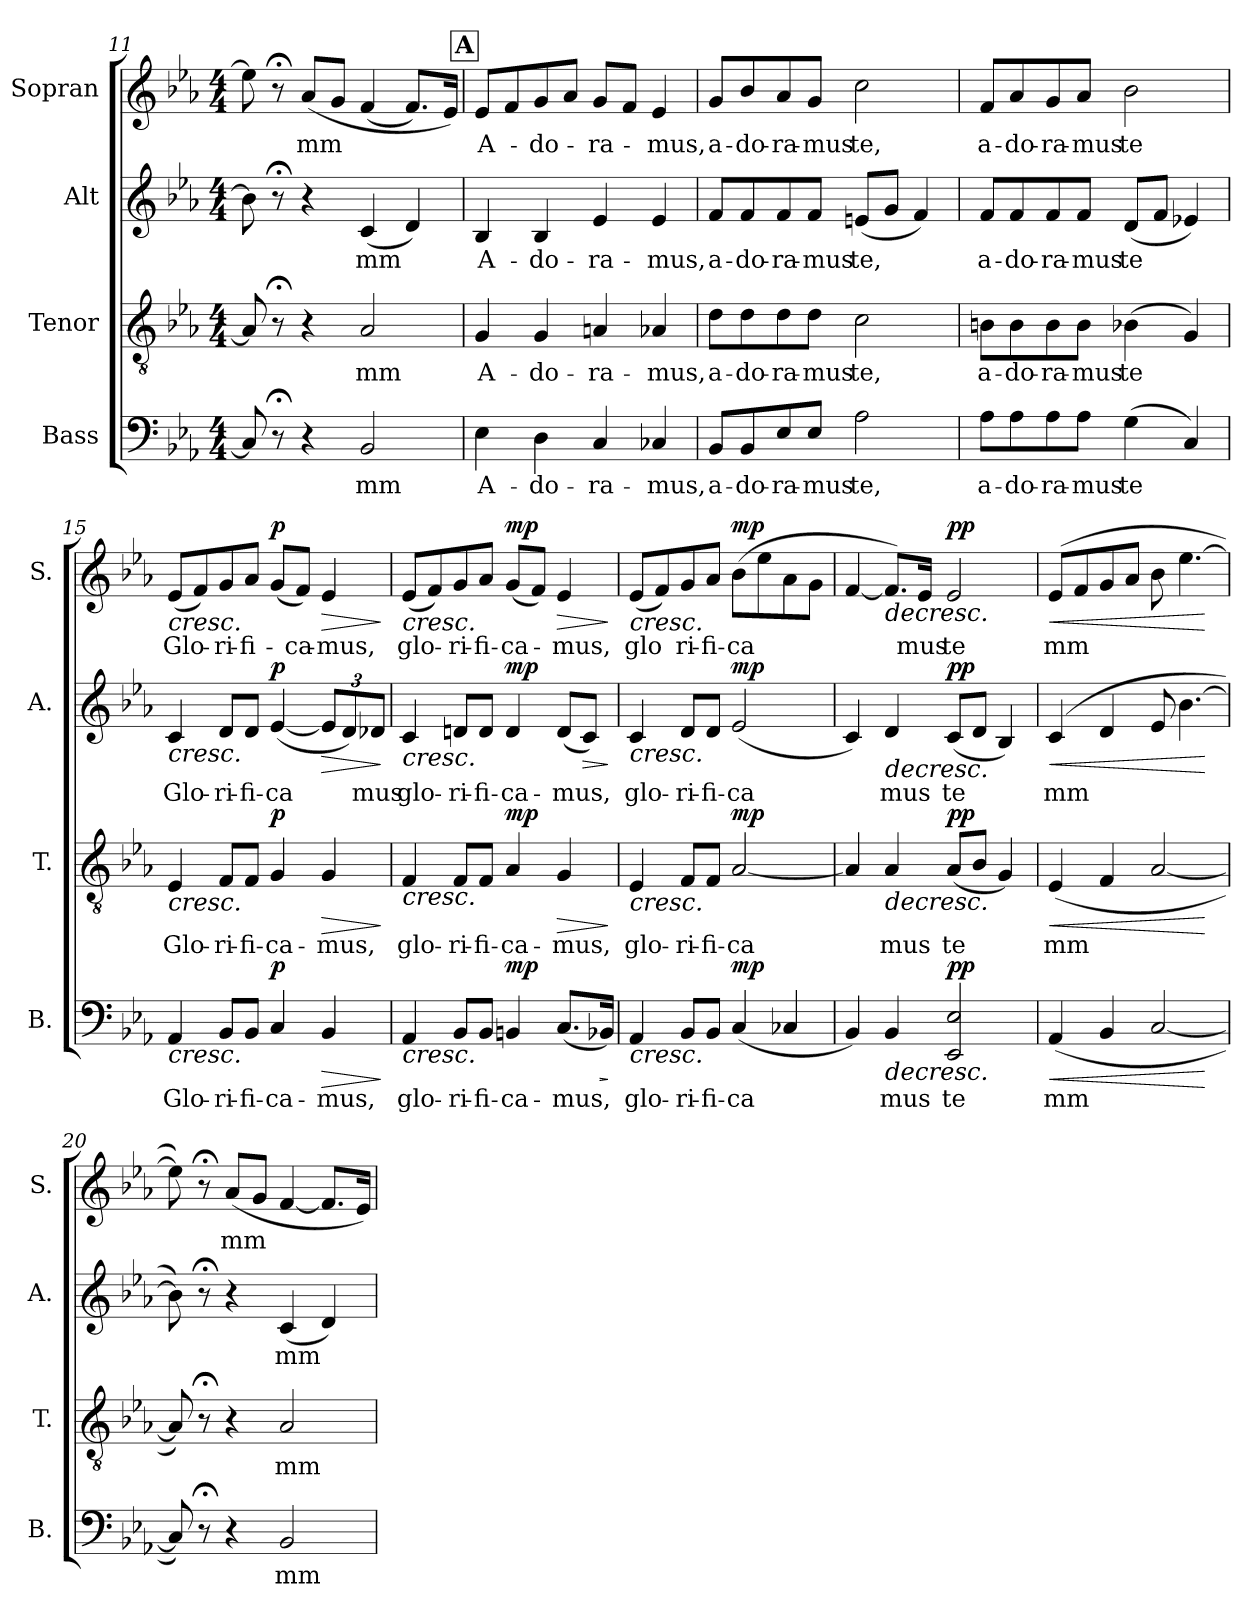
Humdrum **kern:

**kern	**text	**dynam	**kern	**text	**dynam	**kern	**text	**dynam	**kern	**text	**dynam
*part4	*part4	*part4	*part3	*part3	*part3	*part2	*part2	*part2	*part1	*part1	*part1
*staff4	*staff4	*staff4	*staff3	*staff3	*staff3	*staff2	*staff2	*staff2	*staff1	*staff1	*staff1
*I"Bass	*	*	*I"Tenor	*	*	*I"Alt	*	*	*I"Sopran	*	*
*I'B.	*	*	*I'T.	*	*	*I'A.	*	*	*I'S.	*	*
*clefF4	*	*	*clefGv2	*	*	*clefG2	*	*	*clefG2	*	*
*k[b-e-a-]	*	*	*k[b-e-a-]	*	*	*k[b-e-a-]	*	*	*k[b-e-a-]	*	*
*M4/4	*	*	*M4/4	*	*	*M4/4	*	*	*M4/4	*	*
=11	=11	=11	=11	=11	=11	=11	=11	=11	=11	=11	=11
8C/]	.	.	8A-/]	.	.	8b-\]	.	.	8ee-\]	.	.
8r;<	.	.	8r;<	.	.	8r;<	.	.	8r;<	.	.
!	!	!	!	!	!	!	!	!	!	!LO:LY:b	!
4r	.	.	4r	.	.	4r	.	.	(8a-/L	mm	.
.	.	.	.	.	.	.	.	.	8g/J	.	.
!	!LO:LY:b	!	!	!LO:LY:b	!	!	!LO:LY:b	!	!	!	!
2BB-/	mm	.	2A-/	mm	.	(4c/	mm	.	(4f/	.	.
.	.	.	.	.	.	4d/)	.	.	8.f/L)	.	.
.	.	.	.	.	.	.	.	.	16e-/Jk)	.	.
!!LO:REH:place=s1:a:B:fs=14:t=A
=12	=12	=12	=12	=12	=12	=12	=12	=12	=12	=12	=12
!	!LO:LY:b	!	!	!LO:LY:b	!	!	!LO:LY:b	!	!	!LO:LY:b	!
4E-\	A-	.	4G/	A-	.	4B-/	A-	.	8e-/L	A-	.
.	.	.	.	.	.	.	.	.	8f/	.	.
!	!LO:LY:b	!	!	!LO:LY:b	!	!	!LO:LY:b	!	!	!LO:LY:b	!
4D\	-do-	.	4G/	-do-	.	4B-/	-do-	.	8g/	-do-	.
.	.	.	.	.	.	.	.	.	8a-/J	.	.
!	!LO:LY:b	!	!	!LO:LY:b	!	!	!LO:LY:b	!	!	!LO:LY:b	!
4C/	-ra-	.	4An/	-ra-	.	4e-/	-ra-	.	8g/L	-ra-	.
.	.	.	.	.	.	.	.	.	8f/J	.	.
!	!LO:LY:b	!	!	!LO:LY:b	!	!	!LO:LY:b	!	!	!LO:LY:b	!
4C-X/	-mus,	.	4A-X/	-mus,	.	4e-/	-mus,	.	4e-/	-mus,	.
!!LO:PB:g=z
=13	=13	=13	=13	=13	=13	=13	=13	=13	=13	=13	=13
!	!LO:LY:b	!	!	!LO:LY:b	!	!	!LO:LY:b	!	!	!LO:LY:b	!
8BB-/L	a-	.	8d\L	a-	.	8f/L	a-	.	8g/L	a-	.
!	!LO:LY:b	!	!	!LO:LY:b	!	!	!LO:LY:b	!	!	!LO:LY:b	!
8BB-/	-do-	.	8d\	-do-	.	8f/	-do-	.	8b-/	-do-	.
!	!LO:LY:b	!	!	!LO:LY:b	!	!	!LO:LY:b	!	!	!LO:LY:b	!
8E-/	-ra-	.	8d\	-ra-	.	8f/	-ra-	.	8a-/	-ra-	.
!	!LO:LY:b	!	!	!LO:LY:b	!	!	!LO:LY:b	!	!	!LO:LY:b	!
8E-/J	-mus	.	8d\J	-mus	.	8f/J	-mus	.	8g/J	-mus	.
!	!LO:LY:b	!	!	!LO:LY:b	!	!	!LO:LY:b	!	!	!LO:LY:b	!
2A-\	te,	.	2c\	te,	.	(8en/L	te,	.	2cc\	te,	.
.	.	.	.	.	.	8g/J	.	.	.	.	.
.	.	.	.	.	.	4f/)	.	.	.	.	.
=14	=14	=14	=14	=14	=14	=14	=14	=14	=14	=14	=14
!	!LO:LY:b	!	!	!LO:LY:b	!	!	!LO:LY:b	!	!	!LO:LY:b	!
8A-\L	a-	.	8Bn\L	a-	.	8f/L	a-	.	8f/L	a-	.
!	!LO:LY:b	!	!	!LO:LY:b	!	!	!LO:LY:b	!	!	!LO:LY:b	!
8A-\	-do-	.	8B\	-do-	.	8f/	-do-	.	8a-/	-do-	.
!	!LO:LY:b	!	!	!LO:LY:b	!	!	!LO:LY:b	!	!	!LO:LY:b	!
8A-\	-ra-	.	8B\	-ra-	.	8f/	-ra-	.	8g/	-ra-	.
!	!LO:LY:b	!	!	!LO:LY:b	!	!	!LO:LY:b	!	!	!LO:LY:b	!
8A-\J	-mus	.	8B\J	-mus	.	8f/J	-mus	.	8a-/J	-mus	.
!	!LO:LY:b	!	!	!LO:LY:b	!	!	!LO:LY:b	!	!	!LO:LY:b	!
(4G\	te	.	(4B-X\	te	.	(8d/L	te	.	2b-\	te	.
.	.	.	.	.	.	8f/J	.	.	.	.	.
4C/)	.	.	4G/)	.	.	4e-X/)	.	.	.	.	.
=15	=15	=15	=15	=15	=15	=15	=15	=15	=15	=15	=15
!	!LO:LY:b	!LO:HP:b	!	!LO:LY:b	!LO:HP:b	!	!LO:LY:b	!LO:HP:b	!	!LO:LY:b	!LO:HP:b
4AA-/	Glo-	<	4E-/	Glo-	<	4c/	Glo-	<	(8e-/L	Glo-	<
.	.	.	.	.	.	.	.	.	8f/)	.	.
!	!LO:LY:b	!	!	!LO:LY:b	!	!	!LO:LY:b	!	!	!LO:LY:b	!
8BB-/L	-ri-	.	8F/L	-ri-	.	8d/L	-ri-	.	8g/	-ri-	.
!	!LO:LY:b	!	!	!LO:LY:b	!	!	!LO:LY:b	!	!	!LO:LY:b	!
8BB-/J	-fi-	.	8F/J	-fi-	.	8d/J	-fi-	.	8a-/J	-fi-	.
!	!LO:LY:b	!LO:DY:a	!	!LO:LY:b	!LO:DY:a	!	!LO:LY:b	!LO:DY:a	!	!	!LO:DY:a
4C/	-ca-	p	4G/	-ca-	p	([4e-/	-ca	p	(8g/L	.	p
!	!	!	!	!	!	!	!	!	!	!LO:LY:b	!
.	.	.	.	.	.	.	.	.	8f/J)	-ca-	.
!	!LO:LY:b	!LO:HP:b	!	!LO:LY:b	!LO:HP:b	!	!	!	!	!	!
*	*	*	*	*	*	*Xbrackettup	*	*	*	*	*
!	!	!	!	!	!	!	!	!LO:HP:b	!	!LO:LY:b	!LO:HP:b
4BB-/	-mus,	>	4G/	-mus,	>	12e-/L]	.	>	4e-/	-mus,	>
.	.	.	.	.	.	12d/)	.	.	.	.	.
!	!	!	!	!	!	!	!LO:LY:b	!	!	!	!
.	.	.	.	.	.	12d-X/J	mus	.	.	.	.
.	.	[ ]	.	.	[ ]	.	.	[ ]	.	.	[ ]
=16	=16	=16	=16	=16	=16	=16	=16	=16	=16	=16	=16
!	!LO:LY:b	!LO:HP:b	!	!LO:LY:b	!LO:HP:b	!	!LO:LY:b	!LO:HP:b	!	!LO:LY:b	!LO:HP:b
4AA-/	glo-	<	4F/	glo-	<	4c/	glo-	<	(8e-/L	glo-	<
.	.	.	.	.	.	.	.	.	8f/)	.	.
!	!LO:LY:b	!	!	!LO:LY:b	!	!	!LO:LY:b	!	!	!LO:LY:b	!
8BB-/L	-ri-	.	8F/L	-ri-	.	8dn/L	-ri-	.	8g/	-ri-	.
!	!LO:LY:b	!	!	!LO:LY:b	!	!	!LO:LY:b	!	!	!LO:LY:b	!
8BB-/J	-fi-	.	8F/J	-fi-	.	8d/J	-fi-	.	8a-/J	-fi-	.
!	!LO:LY:b	!LO:DY:a	!	!LO:LY:b	!LO:DY:a	!	!LO:LY:b	!LO:DY:a	!	!LO:LY:b	!LO:DY:a
4BBn/	-ca-	mp	4A-/	-ca-	mp	4d/	-ca-	mp	(8g/L	-ca-	mp
.	.	.	.	.	.	.	.	.	8f/J)	.	.
!	!LO:LY:b	!	!	!LO:LY:b	!LO:HP:b	!	!LO:LY:b	!	!	!LO:LY:b	!LO:HP:b
(8.C/L	-mus,	.	4G/	-mus,	>	(8d/L	-mus,	.	4e-/	-mus,	>
!	!	!	!	!	!	!	!	!LO:HP:b	!	!	!
.	.	.	.	.	.	8c/J)	.	>	.	.	.
!	!	!LO:HP:b	!	!	!	!	!	!	!	!	!
16BB-X/Jk)	.	>	.	.	.	.	.	.	.	.	.
.	.	[ ]	.	.	[ ]	.	.	[ ]	.	.	[ ]
!!LO:LB:g=z
=17	=17	=17	=17	=17	=17	=17	=17	=17	=17	=17	=17
!	!LO:LY:b	!LO:HP:b	!	!LO:LY:b	!LO:HP:b	!	!LO:LY:b	!LO:HP:b	!	!LO:LY:b	!LO:HP:b
4AA-/	glo-	<	4E-/	glo-	<	4c/	glo-	<	(8e-/L	-glo	<
.	.	.	.	.	.	.	.	.	8f/)	.	.
!	!LO:LY:b	!	!	!LO:LY:b	!	!	!LO:LY:b	!	!	!LO:LY:b	!
8BB-/L	-ri-	.	8F/L	-ri-	.	8d/L	-ri-	.	8g/	ri-	.
!	!LO:LY:b	!	!	!LO:LY:b	!	!	!LO:LY:b	!	!	!LO:LY:b	!
8BB-/J	-fi-	.	8F/J	-fi-	.	8d/J	-fi-	.	8a-/J	-fi-	.
!	!LO:LY:b	!LO:DY:a	!	!LO:LY:b	!LO:DY:a	!	!LO:LY:b	!LO:DY:a	!	!LO:LY:b	!LO:DY:a
(4C/	-ca	mp	[2A-/	-ca	mp	(2e-/	-ca	mp	(8b-\L	-ca	mp
.	.	.	.	.	.	.	.	.	8ee-\	.	.
4C-X/	.	.	.	.	.	.	.	.	8a-\	.	.
.	.	.	.	.	.	.	.	.	8g\J	.	.
.	.	[	.	.	[	.	.	[	.	.	[
=18	=18	=18	=18	=18	=18	=18	=18	=18	=18	=18	=18
4BB-/)	.	.	4A-/]	.	.	4c/)	.	.	[4f/	.	.
!	!LO:LY:b	!LO:HP:b	!	!LO:LY:b	!LO:HP:b	!	!LO:LY:b	!LO:HP:b	!	!	!LO:HP:b
4BB-/	mus	>	4A-/	mus	>	4d/	mus	>	8.f/L])	.	>
!	!	!	!	!	!	!	!	!	!	!LO:LY:b	!
.	.	.	.	.	.	.	.	.	16e-/Jk	mus	.
!	!LO:LY:b	!LO:DY:a	!	!LO:LY:b	!LO:DY:a	!	!LO:LY:b	!LO:DY:a	!	!LO:LY:b	!LO:DY:a
2EE-/ 2E-/	te	pp	(8A-/L	te	pp	(8c/L	te	pp	2e-/	te	pp
.	.	.	8B-/J	.	.	8d/J	.	.	.	.	.
.	.	.	4G/)	.	.	4B-/)	.	.	.	.	.
.	.	]	.	.	]	.	.	]	.	.	]
=19	=19	=19	=19	=19	=19	=19	=19	=19	=19	=19	=19
!	!LO:LY:b	!LO:HP:b	!	!LO:LY:b	!LO:HP:b	!	!LO:LY:b	!LO:HP:b	!	!LO:LY:b	!LO:HP:b
(4AA-/	mm	<	(4E-/	mm	<	(4c/	mm	<	(8e-/L	mm	<
.	.	.	.	.	.	.	.	.	8f/	.	.
4BB-/	.	.	4F/	.	.	4d/	.	.	8g/	.	.
.	.	.	.	.	.	.	.	.	8a-/J	.	.
[2C/	.	.	[2A-/	.	.	8e-/	.	.	8b-\	.	.
.	.	.	.	.	.	[4.b-\	.	.	[4.ee-\	.	.
.	.	[	.	.	[	.	.	[	.	.	[
=20	=20	=20	=20	=20	=20	=20	=20	=20	=20	=20	=20
8C/])	.	.	8A-/])	.	.	8b-\])	.	.	8ee-\])	.	.
8r;<	.	.	8r;<	.	.	8r;<	.	.	8r;<	.	.
!	!	!	!	!	!	!	!	!	!	!LO:LY:b	!
4r	.	.	4r	.	.	4r	.	.	(8a-/L	mm	.
.	.	.	.	.	.	.	.	.	8g/J	.	.
!	!LO:LY:b	!	!	!LO:LY:b	!	!	!LO:LY:b	!	!	!	!
2BB-/	mm	.	2A-/	mm	.	(4c/	mm	.	[4f/	.	.
.	.	.	.	.	.	4d/)	.	.	8.f/L]	.	.
.	.	.	.	.	.	.	.	.	16e-/Jk)	.	.
=	=	=	=	=	=	=	=	=	=	=	=
*-	*-	*-	*-	*-	*-	*-	*-	*-	*-	*-	*-
